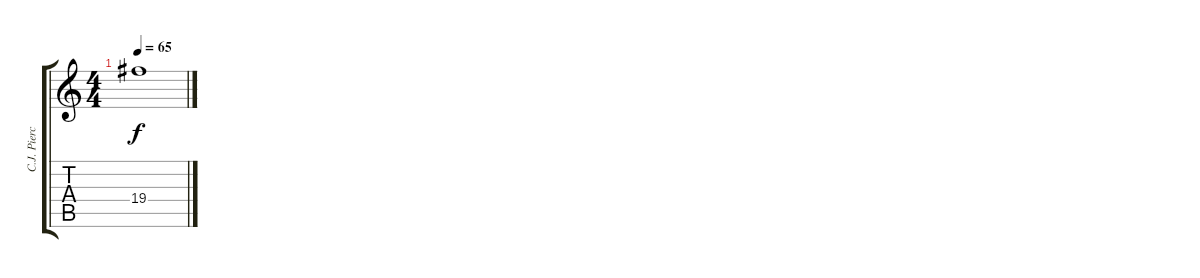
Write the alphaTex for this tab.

\track ("C.J. Pierce | Gtr. 3" "C.J. Pierc") {instrument overdrivenguitar}
\staff {score tabs}
\tuning (Db4 Ab3 E3 B2 Gb2 B1) {hide}
\ts (4 4)
\tempo 65
\clef g2
\ks c
19.4.1{dy f}
